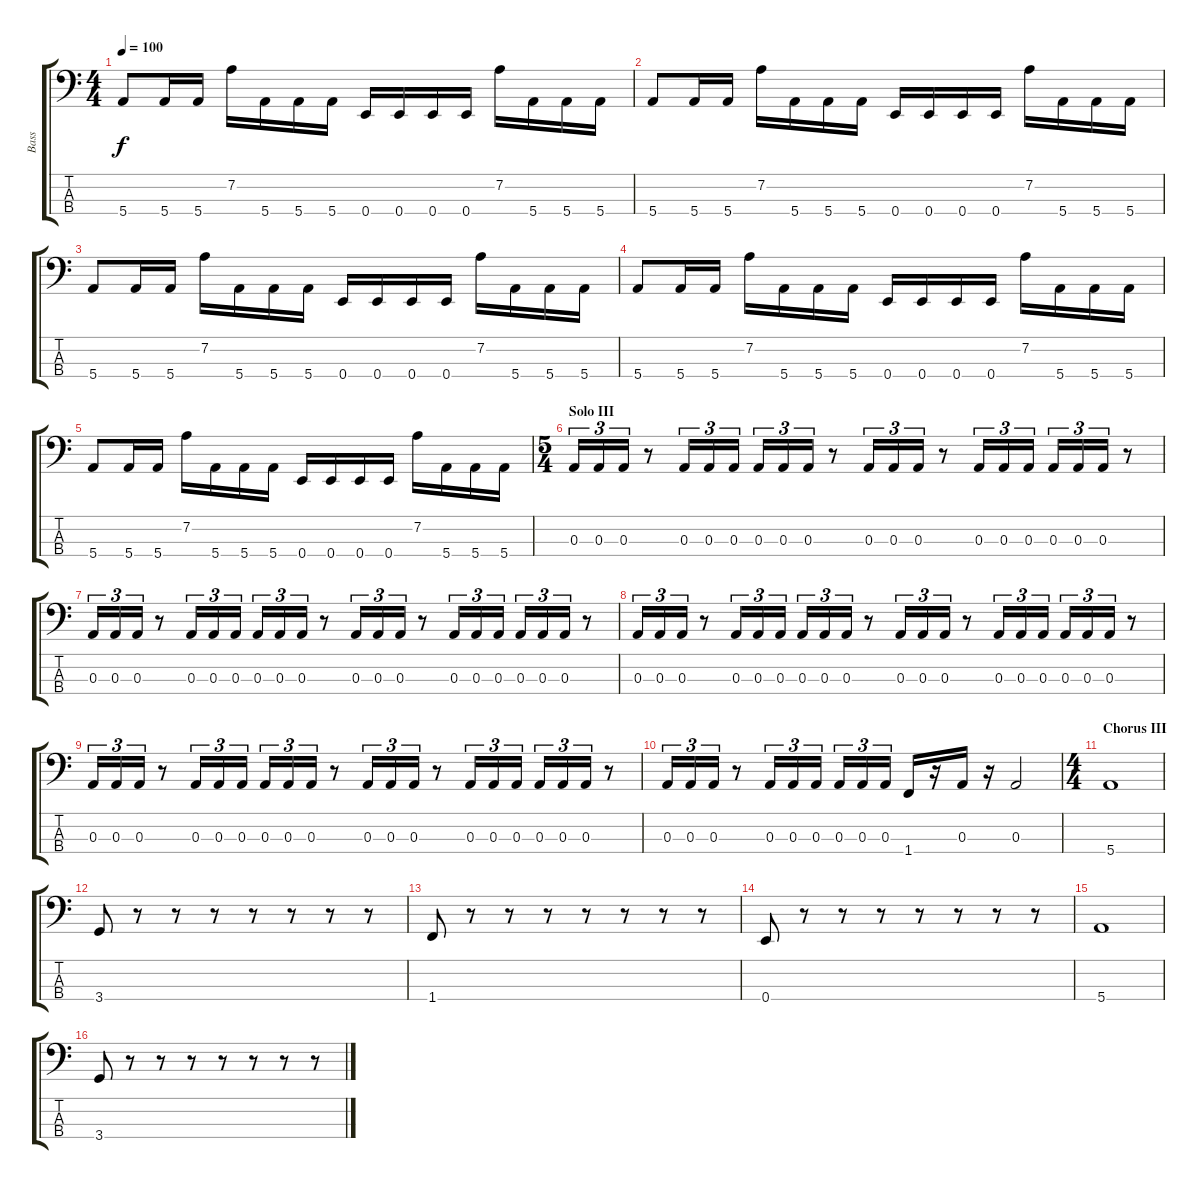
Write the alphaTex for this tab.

\track ("Bass" "Bass") {instrument electricbassfinger}
\staff {score tabs}
\tuning (G2 D2 A1 E1) {hide}
\ts (4 4)
\tempo 100
\clef f4
\ks c
5.4.8{dy f} 5.4.16 5.4.16 7.2.16 5.4.16 5.4.16 5.4.16 0.4.16 0.4.16 0.4.16 0.4.16 7.2.16 5.4.16 5.4.16 5.4.16 |
5.4.8 5.4.16 5.4.16 7.2.16 5.4.16 5.4.16 5.4.16 0.4.16 0.4.16 0.4.16 0.4.16 7.2.16 5.4.16 5.4.16 5.4.16 |
5.4.8 5.4.16 5.4.16 7.2.16 5.4.16 5.4.16 5.4.16 0.4.16 0.4.16 0.4.16 0.4.16 7.2.16 5.4.16 5.4.16 5.4.16 |
5.4.8 5.4.16 5.4.16 7.2.16 5.4.16 5.4.16 5.4.16 0.4.16 0.4.16 0.4.16 0.4.16 7.2.16 5.4.16 5.4.16 5.4.16 |
5.4.8 5.4.16 5.4.16 7.2.16 5.4.16 5.4.16 5.4.16 0.4.16 0.4.16 0.4.16 0.4.16 7.2.16 5.4.16 5.4.16 5.4.16 |
\ts (5 4)
\section ("" "Solo III")
0.3.16{tu (3 2)} 0.3.16{tu (3 2)} 0.3.16{tu (3 2)} r.8 0.3.16{tu (3 2)} 0.3.16{tu (3 2)} 0.3.16{tu (3 2)} 0.3.16{tu (3 2)} 0.3.16{tu (3 2)} 0.3.16{tu (3 2)} r.8 0.3.16{tu (3 2)} 0.3.16{tu (3 2)} 0.3.16{tu (3 2)} r.8 0.3.16{tu (3 2)} 0.3.16{tu (3 2)} 0.3.16{tu (3 2)} 0.3.16{tu (3 2)} 0.3.16{tu (3 2)} 0.3.16{tu (3 2)} r.8 |
0.3.16{tu (3 2)} 0.3.16{tu (3 2)} 0.3.16{tu (3 2)} r.8 0.3.16{tu (3 2)} 0.3.16{tu (3 2)} 0.3.16{tu (3 2)} 0.3.16{tu (3 2)} 0.3.16{tu (3 2)} 0.3.16{tu (3 2)} r.8 0.3.16{tu (3 2)} 0.3.16{tu (3 2)} 0.3.16{tu (3 2)} r.8 0.3.16{tu (3 2)} 0.3.16{tu (3 2)} 0.3.16{tu (3 2)} 0.3.16{tu (3 2)} 0.3.16{tu (3 2)} 0.3.16{tu (3 2)} r.8 |
0.3.16{tu (3 2)} 0.3.16{tu (3 2)} 0.3.16{tu (3 2)} r.8 0.3.16{tu (3 2)} 0.3.16{tu (3 2)} 0.3.16{tu (3 2)} 0.3.16{tu (3 2)} 0.3.16{tu (3 2)} 0.3.16{tu (3 2)} r.8 0.3.16{tu (3 2)} 0.3.16{tu (3 2)} 0.3.16{tu (3 2)} r.8 0.3.16{tu (3 2)} 0.3.16{tu (3 2)} 0.3.16{tu (3 2)} 0.3.16{tu (3 2)} 0.3.16{tu (3 2)} 0.3.16{tu (3 2)} r.8 |
0.3.16{tu (3 2)} 0.3.16{tu (3 2)} 0.3.16{tu (3 2)} r.8 0.3.16{tu (3 2)} 0.3.16{tu (3 2)} 0.3.16{tu (3 2)} 0.3.16{tu (3 2)} 0.3.16{tu (3 2)} 0.3.16{tu (3 2)} r.8 0.3.16{tu (3 2)} 0.3.16{tu (3 2)} 0.3.16{tu (3 2)} r.8 0.3.16{tu (3 2)} 0.3.16{tu (3 2)} 0.3.16{tu (3 2)} 0.3.16{tu (3 2)} 0.3.16{tu (3 2)} 0.3.16{tu (3 2)} r.8 |
0.3.16{tu (3 2)} 0.3.16{tu (3 2)} 0.3.16{tu (3 2)} r.8 0.3.16{tu (3 2)} 0.3.16{tu (3 2)} 0.3.16{tu (3 2)} 0.3.16{tu (3 2)} 0.3.16{tu (3 2)} 0.3.16{tu (3 2)} 1.4.16 r.16 0.3.16 r.16 0.3.2 |
\ts (4 4)
\section ("" "Chorus III")
5.4.1 |
3.4.8 r.8 r.8 r.8 r.8 r.8 r.8 r.8 |
1.4.8 r.8 r.8 r.8 r.8 r.8 r.8 r.8 |
0.4.8 r.8 r.8 r.8 r.8 r.8 r.8 r.8 |
5.4.1 |
3.4.8 r.8 r.8 r.8 r.8 r.8 r.8 r.8
